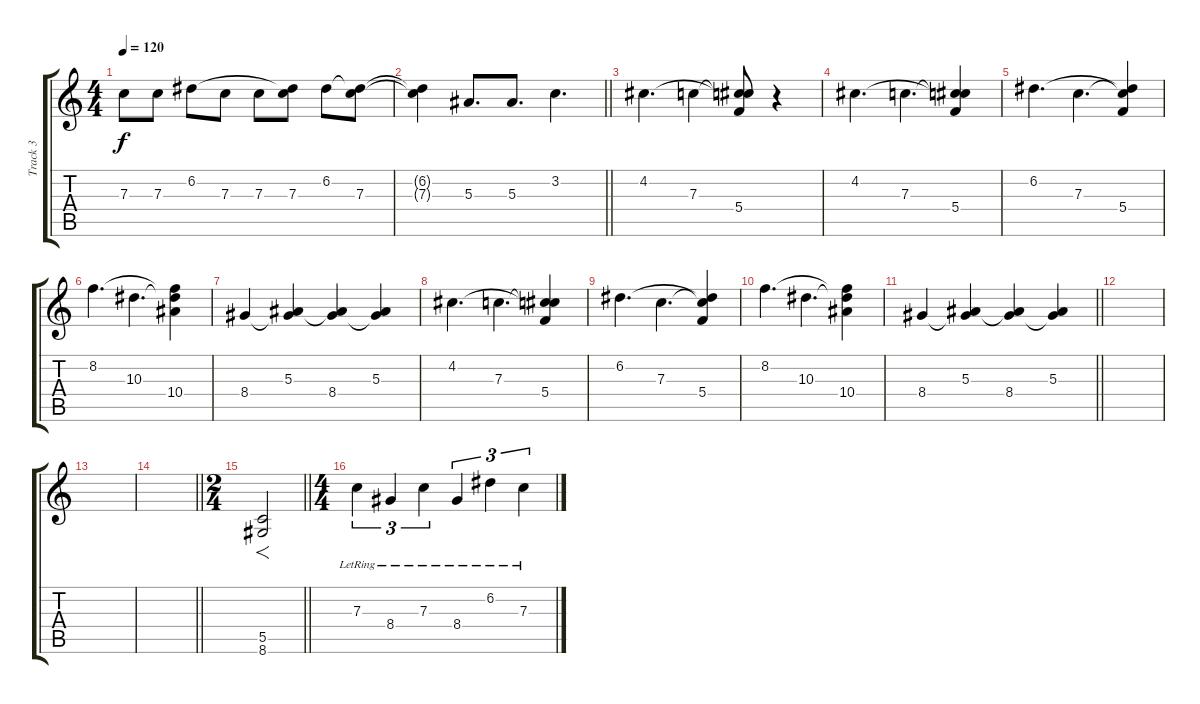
\track ("Track 3" "Track 3") {instrument distortionguitar}
\staff {score tabs}
\tuning (D4 A3 F3 C3 G2 C2) {hide}
\ts (4 4)
\tempo 120
\clef g2
\ks c
7.3.8{dy f} 7.3.8 6.2.8 7.3.8 7.3.8 (6.2{t} 7.3).8 6.2.8 (6.2{t} 7.3).8 |
\barLineRight lightlight
(6.2{t} 7.3{t}).4 5.3.8{d} 5.3.8{d} 3.2.4{d} |
\section ("" "")
4.2.4{d} 7.3.4 (4.2{t} 7.3{t} 5.4).8 r.4 |
4.2.4{d} 7.3.4{d} (4.2{t} 7.3{t} 5.4).4 |
6.2.4{d} 7.3.4{d} (6.2{t} 7.3{t} 5.4).4 |
8.2.4{d} 10.3.4{d} (8.2{t} 10.3{t} 10.4).4 |
8.4.4 (5.3 8.4{t}).4 (5.3{t} 8.4).4 (5.3 8.4{t}).4 |
4.2.4{d} 7.3.4{d} (4.2{t} 7.3{t} 5.4).4 |
6.2.4{d} 7.3.4{d} (6.2{t} 7.3{t} 5.4).4 |
8.2.4{d} 10.3.4{d} (8.2{t} 10.3{t} 10.4).4 |
\barLineRight lightlight
8.4.4 (5.3 8.4{t}).4 (5.3{t} 8.4).4 (5.3 8.4{t}).4 |
\section ("" "")
|
|
\barLineRight lightlight
|
\ts (2 4)
\barLineRight lightlight
(5.5 8.6).2{f} |
\ts (4 4)
\section ("" "")
7.3{lr}.4{tu (3 2)} 8.4{lr}.4{tu (3 2)} 7.3{lr}.4{tu (3 2)} 8.4{lr}.4{tu (3 2)} 6.2{lr}.4{tu (3 2)} 7.3{lr}.4{tu (3 2)}
